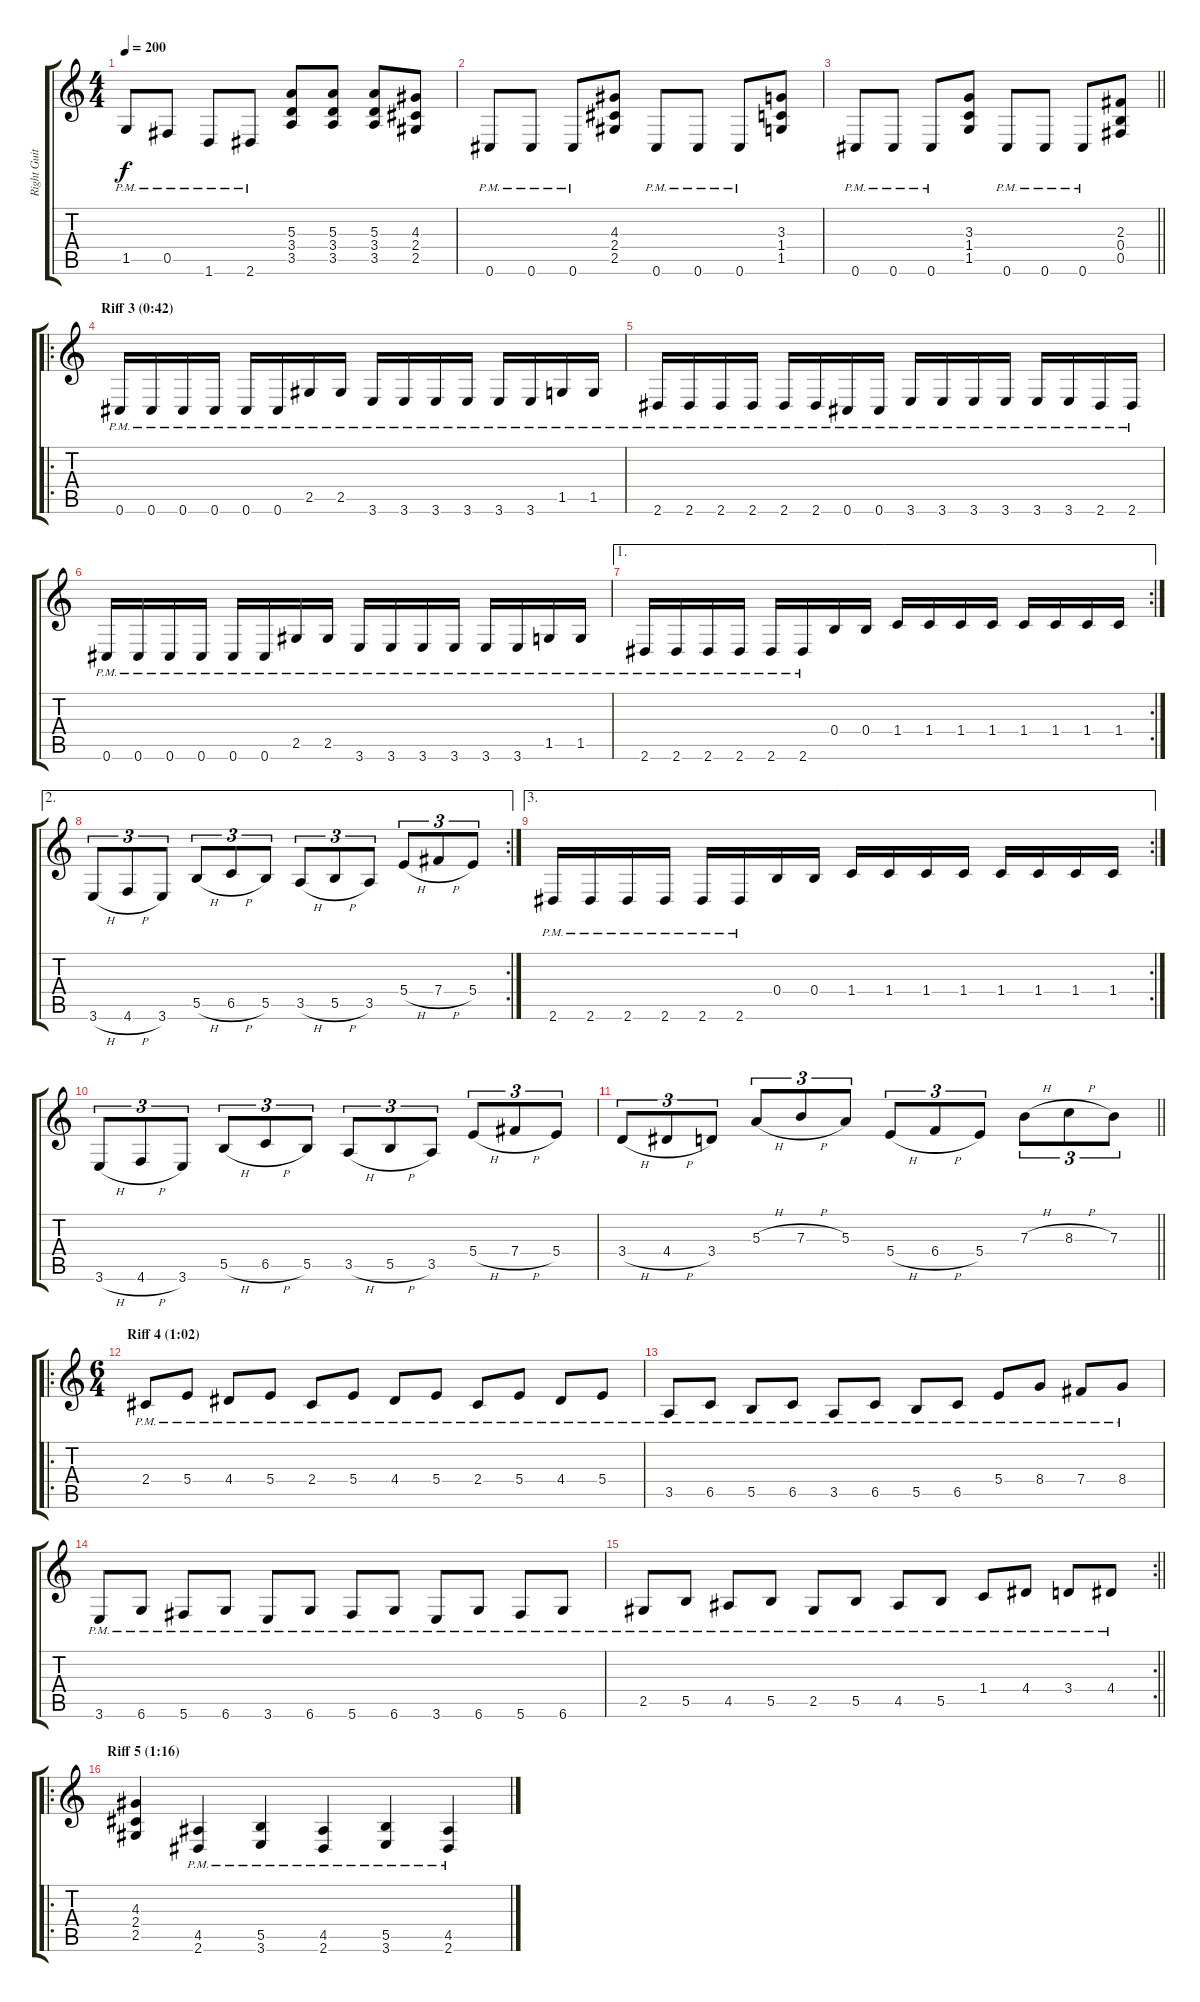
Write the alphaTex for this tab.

\track ("Right Guitar" "Right Guit") {instrument overdrivenguitar}
\staff {score tabs}
\tuning (Db4 Ab3 E3 B2 Gb2 Db2) {hide}
\ts (4 4)
\tempo 200
\clef g2
\ks c
1.5{pm}.8{dy f} 0.5{pm}.8 1.6{pm}.8 2.6{pm}.8 (5.3 3.4 3.5).8 (5.3 3.4 3.5).8 (5.3 3.4 3.5).8 (4.3 2.4 2.5).8 |
0.6{pm}.8 0.6{pm}.8 0.6{pm}.8 (4.3 2.4 2.5).8 0.6{pm}.8 0.6{pm}.8 0.6{pm}.8 (3.3 1.4 1.5).8 |
\barLineRight lightlight
0.6{pm}.8 0.6{pm}.8 0.6{pm}.8 (3.3 1.4 1.5).8 0.6{pm}.8 0.6{pm}.8 0.6{pm}.8 (2.3 0.4 0.5).8 |
\ro
\section ("" "Riff 3 (0:42)")
0.6{pm}.16 0.6{pm}.16 0.6{pm}.16 0.6{pm}.16 0.6{pm}.16 0.6{pm}.16 2.5{pm}.16 2.5{pm}.16 3.6{pm}.16 3.6{pm}.16 3.6{pm}.16 3.6{pm}.16 3.6{pm}.16 3.6{pm}.16 1.5{pm}.16 1.5{pm}.16 |
2.6{pm}.16 2.6{pm}.16 2.6{pm}.16 2.6{pm}.16 2.6{pm}.16 2.6{pm}.16 0.6{pm}.16 0.6{pm}.16 3.6{pm}.16 3.6{pm}.16 3.6{pm}.16 3.6{pm}.16 3.6{pm}.16 3.6{pm}.16 2.6{pm}.16 2.6{pm}.16 |
0.6{pm}.16 0.6{pm}.16 0.6{pm}.16 0.6{pm}.16 0.6{pm}.16 0.6{pm}.16 2.5{pm}.16 2.5{pm}.16 3.6{pm}.16 3.6{pm}.16 3.6{pm}.16 3.6{pm}.16 3.6{pm}.16 3.6{pm}.16 1.5{pm}.16 1.5{pm}.16 |
\ae 1
\rc 2
2.6{pm}.16 2.6{pm}.16 2.6{pm}.16 2.6{pm}.16 2.6{pm}.16 2.6{pm}.16 0.4.16 0.4.16 1.4.16 1.4.16 1.4.16 1.4.16 1.4.16 1.4.16 1.4.16 1.4.16 |
\ae 2
\rc 2
3.6{h}.8{tu (3 2)} 4.6{h}.8{tu (3 2)} 3.6.8{tu (3 2)} 5.5{h}.8{tu (3 2)} 6.5{h}.8{tu (3 2)} 5.5.8{tu (3 2)} 3.5{h}.8{tu (3 2)} 5.5{h}.8{tu (3 2)} 3.5.8{tu (3 2)} 5.4{h}.8{tu (3 2)} 7.4{h}.8{tu (3 2)} 5.4.8{tu (3 2)} |
\ae 3
\rc 2
2.6{pm}.16 2.6{pm}.16 2.6{pm}.16 2.6{pm}.16 2.6{pm}.16 2.6{pm}.16 0.4.16 0.4.16 1.4.16 1.4.16 1.4.16 1.4.16 1.4.16 1.4.16 1.4.16 1.4.16 |
3.6{h}.8{tu (3 2)} 4.6{h}.8{tu (3 2)} 3.6.8{tu (3 2)} 5.5{h}.8{tu (3 2)} 6.5{h}.8{tu (3 2)} 5.5.8{tu (3 2)} 3.5{h}.8{tu (3 2)} 5.5{h}.8{tu (3 2)} 3.5.8{tu (3 2)} 5.4{h}.8{tu (3 2)} 7.4{h}.8{tu (3 2)} 5.4.8{tu (3 2)} |
\barLineRight lightlight
3.4{h}.8{tu (3 2)} 4.4{h}.8{tu (3 2)} 3.4.8{tu (3 2)} 5.3{h}.8{tu (3 2)} 7.3{h}.8{tu (3 2)} 5.3.8{tu (3 2)} 5.4{h}.8{tu (3 2)} 6.4{h}.8{tu (3 2)} 5.4.8{tu (3 2)} 7.3{h}.8{tu (3 2)} 8.3{h}.8{tu (3 2)} 7.3.8{tu (3 2)} |
\ro
\ts (6 4)
\section ("" "Riff 4 (1:02)")
2.4{pm}.8 5.4{pm}.8 4.4{pm}.8 5.4{pm}.8 2.4{pm}.8 5.4{pm}.8 4.4{pm}.8 5.4{pm}.8 2.4{pm}.8 5.4{pm}.8 4.4{pm}.8 5.4{pm}.8 |
3.5{pm}.8 6.5{pm}.8 5.5{pm}.8 6.5{pm}.8 3.5{pm}.8 6.5{pm}.8 5.5{pm}.8 6.5{pm}.8 5.4{pm}.8 8.4{pm}.8 7.4{pm}.8 8.4{pm}.8 |
3.6{pm}.8 6.6{pm}.8 5.6{pm}.8 6.6{pm}.8 3.6{pm}.8 6.6{pm}.8 5.6{pm}.8 6.6{pm}.8 3.6{pm}.8 6.6{pm}.8 5.6{pm}.8 6.6{pm}.8 |
\rc 2
\barLineRight lightlight
2.5{pm}.8 5.5{pm}.8 4.5{pm}.8 5.5{pm}.8 2.5{pm}.8 5.5{pm}.8 4.5{pm}.8 5.5{pm}.8 1.4{pm}.8 4.4{pm}.8 3.4{pm}.8 4.4{pm}.8 |
\ro
\section ("" "Riff 5 (1:16)")
(4.3 2.4 2.5).4 (4.5{pm} 2.6{pm}).4 (5.5{pm} 3.6{pm}).4 (4.5{pm} 2.6{pm}).4 (5.5{pm} 3.6{pm}).4 (4.5{pm} 2.6{pm}).4
